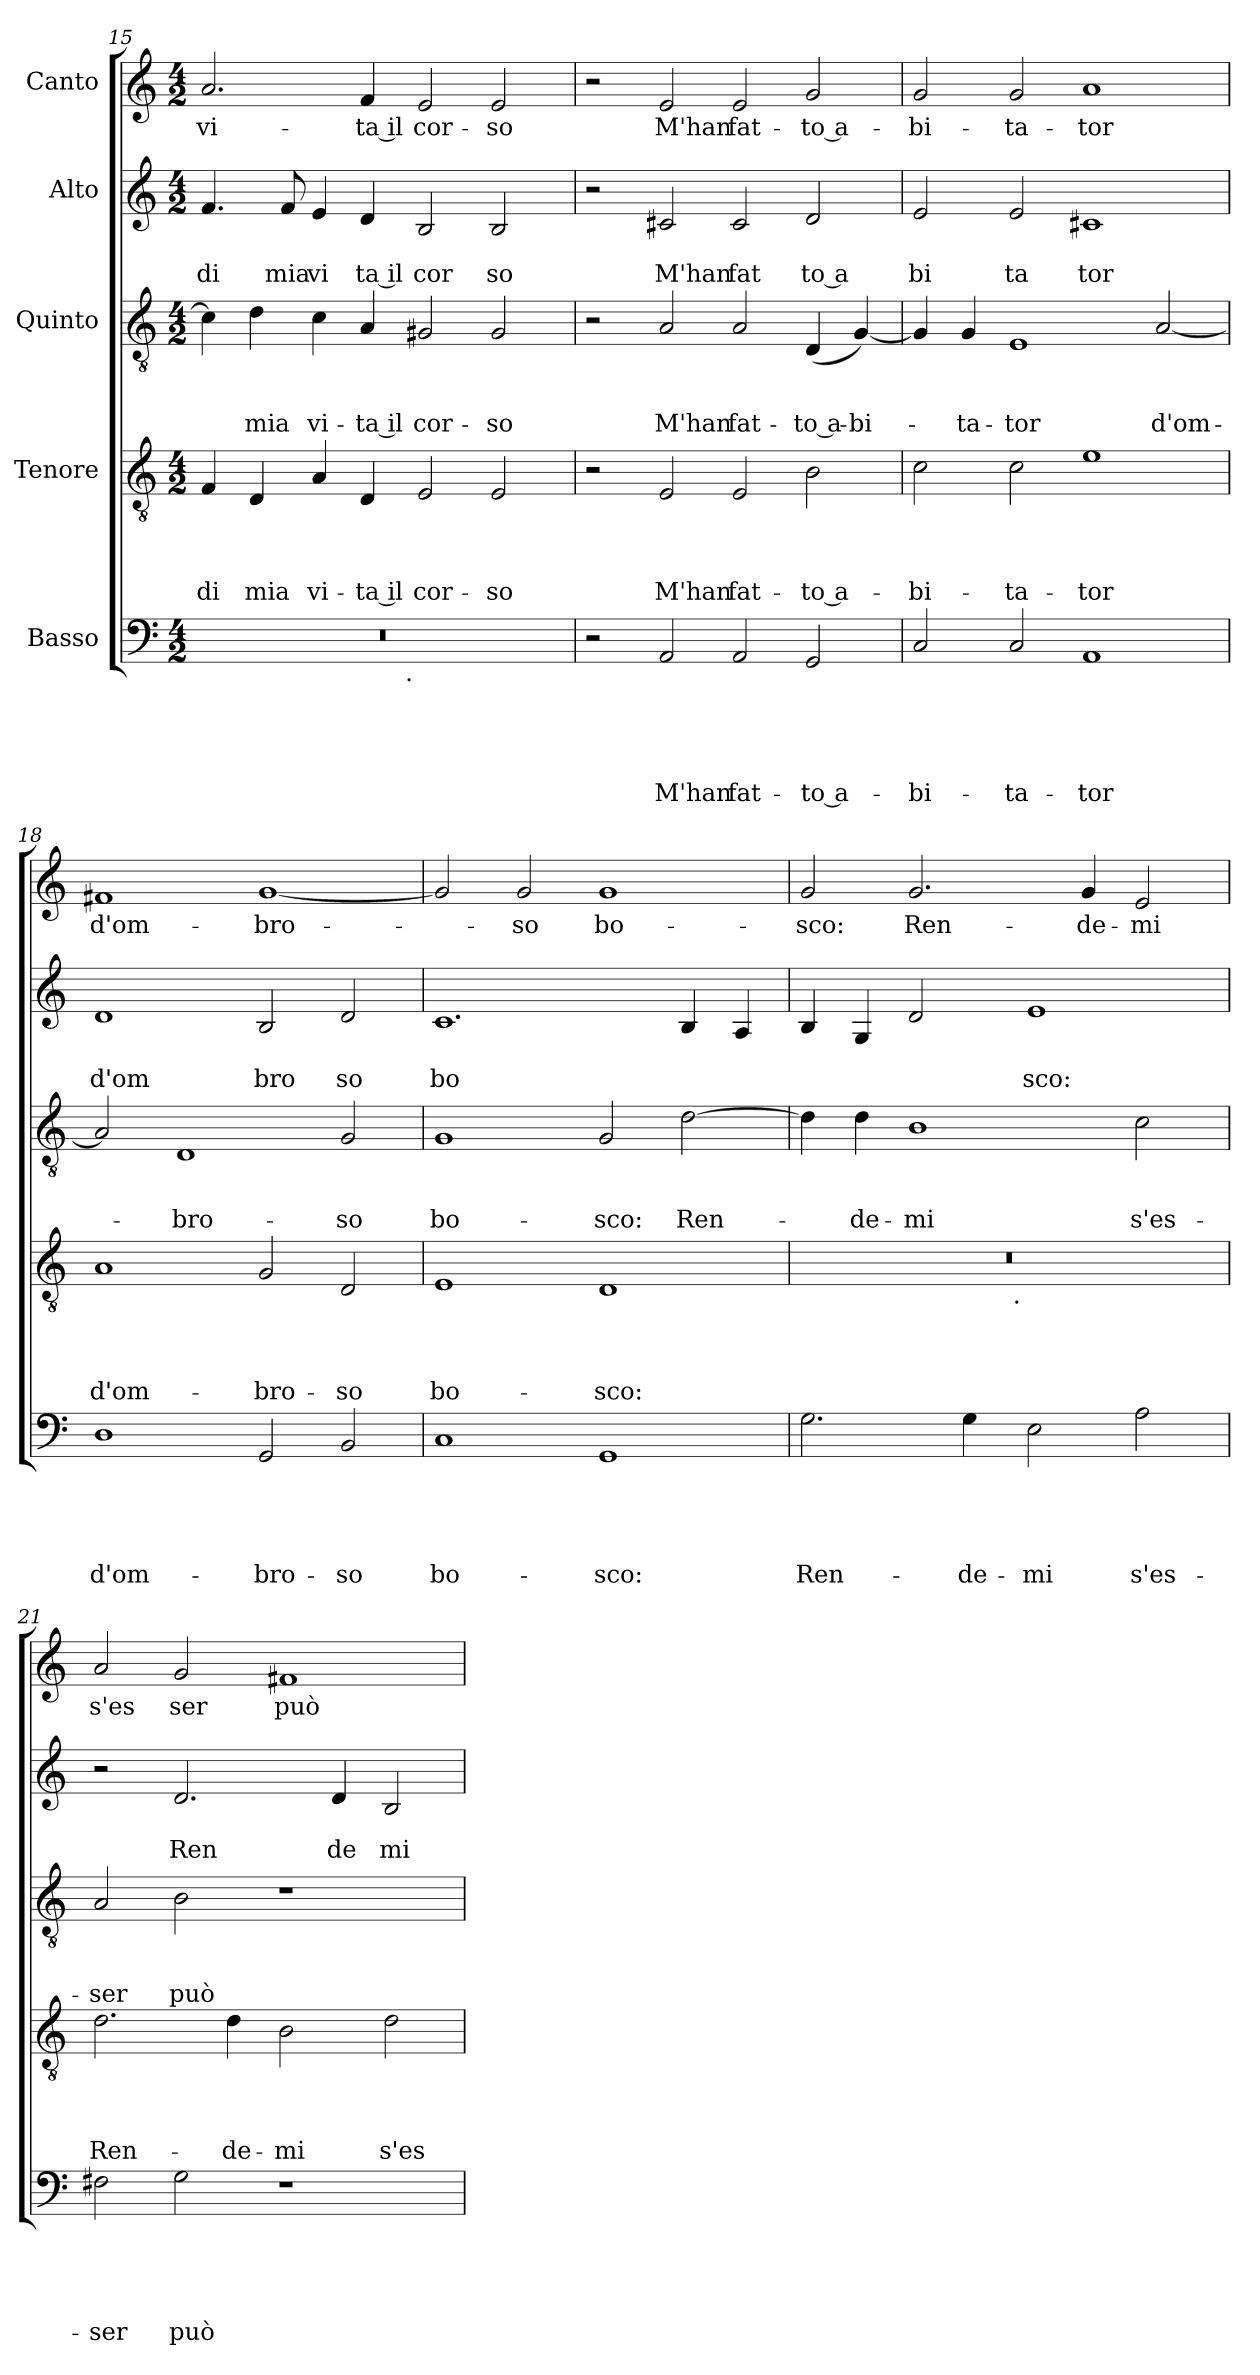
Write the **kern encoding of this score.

**kern	**text	**text	**text	**text	**text	**kern	**text	**text	**text	**text	**kern	**text	**text	**text	**kern	**text	**text	**kern	**text
*part5	*part5	*part5	*part5	*part5	*part5	*part4	*part4	*part4	*part4	*part4	*part3	*part3	*part3	*part3	*part2	*part2	*part2	*part1	*part1
*staff5	*staff5	*staff5	*staff5	*staff5	*staff5	*staff4	*staff4	*staff4	*staff4	*staff4	*staff3	*staff3	*staff3	*staff3	*staff2	*staff2	*staff2	*staff1	*staff1
*I"Basso	*	*	*	*	*	*I"Tenore	*	*	*	*	*I"Quinto	*	*	*	*I"Alto	*	*	*I"Canto	*
!!LO:PB:g=z
*clefF4	*	*	*	*	*	*clefGv2	*	*	*	*	*clefGv2	*	*	*	*clefG2	*	*	*clefG2	*
*k[]	*	*	*	*	*	*k[]	*	*	*	*	*k[]	*	*	*	*k[]	*	*	*k[]	*
*C:	*	*	*	*	*	*C:	*	*	*	*	*C:	*	*	*	*C:	*	*	*C:	*
*M4/2	*	*	*	*	*	*M4/2	*	*	*	*	*M4/2	*	*	*	*M4/2	*	*	*M4/2	*
=15	=15	=15	=15	=15	=15	=15	=15	=15	=15	=15	=15	=15	=15	=15	=15	=15	=15	=15	=15
!	!	!	!	!	!	!	!	!	!	!LO:LY:b	!	!	!	!	!	!	!LO:LY:b	!	!LO:LY:b
*^	*	*	*	*	*	*	*	*	*	*	*	*	*	*	*	*	*	*	*
0r	2ryy	.	.	.	.	.	4F/	.	.	.	di	4c\]	.	.	.	4.f/	.	di	2.a/	vi-
!	!	!	!	!	!	!	!	!	!	!	!LO:LY:b	!	!	!	!LO:LY:b	!	!	!	!	!
.	.	.	.	.	.	.	4D/	.	.	.	mia	4d\	.	.	mia	.	.	.	.	.
!	!	!	!	!	!	!	!	!	!	!	!	!	!	!	!	!	!	!LO:LY:b	!	!
.	.	.	.	.	.	.	.	.	.	.	.	.	.	.	.	8f/	.	mia	.	.
!	!	!	!	!	!	!	!	!	!	!	!LO:LY:b	!	!	!	!LO:LY:b	!	!	!LO:LY:b	!	!
.	4...ryy	.	.	.	.	.	4A/	.	.	.	vi-	4c\	.	.	vi-	4e/	.	vi	.	.
!	!	!	!	!	!	!	!	!	!	!	!LO:LY:b:rj	!	!	!	!LO:LY:b:rj	!	!	!LO:LY:b:rj	!	!LO:LY:b:rj
.	.	.	.	.	.	.	4D/	.	.	.	-ta il	4A/	.	.	-ta il	4d/	.	ta il	4f/	-ta il
!	!LO:TX:b:t=.	!	!	!	!	!	!	!	!	!	!	!	!	!	!	!	!	!	!	!
.	1ryy	.	.	.	.	.	.	.	.	.	.	.	.	.	.	.	.	.	.	.
!	!	!	!	!	!	!	!	!	!	!	!LO:LY:b	!	!	!	!LO:LY:b	!	!	!LO:LY:b	!	!LO:LY:b
.	.	.	.	.	.	.	2E/	.	.	.	cor-	2G#X/	.	.	cor-	2B/	.	cor	2e/	cor-
!	!	!	!	!	!	!	!	!	!	!	!LO:LY:b	!	!	!	!LO:LY:b	!	!	!LO:LY:b	!	!LO:LY:b
.	.	.	.	.	.	.	2E/	.	.	.	-so	2G#/	.	.	-so	2B/	.	so	2e/	-so
.	32ryy	.	.	.	.	.	.	.	.	.	.	.	.	.	.	.	.	.	.	.
*v	*v	*	*	*	*	*	*	*	*	*	*	*	*	*	*	*	*	*	*	*
=16	=16	=16	=16	=16	=16	=16	=16	=16	=16	=16	=16	=16	=16	=16	=16	=16	=16	=16	=16
2r	.	.	.	.	.	2r	.	.	.	.	2r	.	.	.	2r	.	.	2r	.
!	!	!	!	!	!LO:LY:b	!	!	!	!	!LO:LY:b	!	!	!	!LO:LY:b	!	!	!LO:LY:b	!	!LO:LY:b
2AA/	.	.	.	.	M'han	2E/	.	.	.	M'han	2A/	.	.	M'han	2c#X/	.	M'han	2e/	M'han
!	!	!	!	!	!LO:LY:b	!	!	!	!	!LO:LY:b	!	!	!	!LO:LY:b	!	!	!LO:LY:b	!	!LO:LY:b
2AA/	.	.	.	.	fat-	2E/	.	.	.	fat-	2A/	.	.	fat-	2c#/	.	fat	2e/	fat-
!	!	!	!	!	!LO:LY:b:rj	!	!	!	!	!LO:LY:b:rj	!	!	!	!LO:LY:b:rj	!	!	!LO:LY:b:rj	!	!LO:LY:b:rj
2GG/	.	.	.	.	-to a-	2B\	.	.	.	-to a-	(4D/	.	.	-to a-	2d/	.	to a	2g/	-to a-
!	!	!	!	!	!	!	!	!	!	!	!	!	!	!LO:LY:b	!	!	!	!	!
.	.	.	.	.	.	.	.	.	.	.	[<4G/)	.	.	-bi-	.	.	.	.	.
=17	=17	=17	=17	=17	=17	=17	=17	=17	=17	=17	=17	=17	=17	=17	=17	=17	=17	=17	=17
!	!	!	!	!	!LO:LY:b	!	!	!	!	!LO:LY:b	!	!	!	!	!	!	!LO:LY:b	!	!LO:LY:b
2C/	.	.	.	.	-bi-	2c\	.	.	.	-bi-	4G/]	.	.	.	2e/	.	bi	2g/	-bi-
!	!	!	!	!	!	!	!	!	!	!	!	!	!	!LO:LY:b	!	!	!	!	!
.	.	.	.	.	.	.	.	.	.	.	4G/	.	.	-ta-	.	.	.	.	.
!	!	!	!	!	!LO:LY:b	!	!	!	!	!LO:LY:b	!	!	!	!LO:LY:b	!	!	!LO:LY:b	!	!LO:LY:b
2C/	.	.	.	.	-ta-	2c\	.	.	.	-ta-	1E	.	.	-tor	2e/	.	ta	2g/	-ta-
!	!	!	!	!	!LO:LY:b	!	!	!	!	!LO:LY:b	!	!	!	!	!	!	!LO:LY:b	!	!LO:LY:b
1AA	.	.	.	.	-tor	1e	.	.	.	-tor	.	.	.	.	1c#X	.	tor	1a	-tor
!	!	!	!	!	!	!	!	!	!	!	!	!	!	!LO:LY:b	!	!	!	!	!
.	.	.	.	.	.	.	.	.	.	.	[<2A/	.	.	d'om-	.	.	.	.	.
=18	=18	=18	=18	=18	=18	=18	=18	=18	=18	=18	=18	=18	=18	=18	=18	=18	=18	=18	=18
!	!	!	!	!	!LO:LY:b	!	!	!	!	!LO:LY:b	!	!	!	!	!	!	!LO:LY:b	!	!LO:LY:b
1D	.	.	.	.	d'om-	1A	.	.	.	d'om-	2A/]	.	.	.	1d	.	d'om	1f#X	d'om-
!	!	!	!	!	!	!	!	!	!	!	!	!	!	!LO:LY:b	!	!	!	!	!
.	.	.	.	.	.	.	.	.	.	.	1D	.	.	-bro-	.	.	.	.	.
!	!	!	!	!	!LO:LY:b	!	!	!	!	!LO:LY:b	!	!	!	!	!	!	!LO:LY:b	!	!LO:LY:b
2GG/	.	.	.	.	-bro-	2G/	.	.	.	-bro-	.	.	.	.	2B/	.	bro	[<1g	-bro-
!	!	!	!	!	!LO:LY:b	!	!	!	!	!LO:LY:b	!	!	!	!LO:LY:b	!	!	!LO:LY:b	!	!
2BB/	.	.	.	.	-so	2D/	.	.	.	-so	2G/	.	.	-so	2d/	.	so	.	.
=19	=19	=19	=19	=19	=19	=19	=19	=19	=19	=19	=19	=19	=19	=19	=19	=19	=19	=19	=19
!	!	!	!	!	!LO:LY:b	!	!	!	!	!LO:LY:b	!	!	!	!LO:LY:b	!	!	!LO:LY:b	!	!
1C	.	.	.	.	bo-	1E	.	.	.	bo-	1G	.	.	bo-	1.c	.	bo	2g/]	.
!	!	!	!	!	!	!	!	!	!	!	!	!	!	!	!	!	!	!	!LO:LY:b
.	.	.	.	.	.	.	.	.	.	.	.	.	.	.	.	.	.	2g/	-so
!	!	!	!	!	!LO:LY:b	!	!	!	!	!LO:LY:b	!	!	!	!LO:LY:b	!	!	!	!	!LO:LY:b
1GG	.	.	.	.	-sco:	1D	.	.	.	-sco:	2G/	.	.	-sco:	.	.	.	1g	bo-
!	!	!	!	!	!	!	!	!	!	!	!	!	!	!LO:LY:b	!	!	!	!	!
.	.	.	.	.	.	.	.	.	.	.	[>2d\	.	.	Ren-	4B/	.	.	.	.
.	.	.	.	.	.	.	.	.	.	.	.	.	.	.	4A/	.	.	.	.
=20	=20	=20	=20	=20	=20	=20	=20	=20	=20	=20	=20	=20	=20	=20	=20	=20	=20	=20	=20
!	!	!	!	!	!LO:LY:b	!	!	!	!	!	!	!	!	!	!	!	!	!	!LO:LY:b
*	*	*	*	*	*	*^	*	*	*	*	*	*	*	*	*	*	*	*	*
2.G\	.	.	.	.	Ren-	0r	2ryy	.	.	.	.	4d\]	.	.	.	4B/	.	.	2g/	-sco:
!	!	!	!	!	!	!	!	!	!	!	!	!	!	!	!LO:LY:b	!	!	!	!	!
.	.	.	.	.	.	.	.	.	.	.	.	4d\	.	.	-de-	4G/	.	.	.	.
!	!	!	!	!	!	!	!	!	!	!	!	!	!	!	!LO:LY:b	!	!	!	!	!LO:LY:b
.	.	.	.	.	.	.	4...ryy	.	.	.	.	1B	.	.	-mi	2d/	.	.	2.g/	Ren-
!	!	!	!	!	!LO:LY:b	!	!	!	!	!	!	!	!	!	!	!	!	!	!	!
4G\	.	.	.	.	-de-	.	.	.	.	.	.	.	.	.	.	.	.	.	.	.
!	!	!	!	!	!	!	!LO:TX:b:t=.	!	!	!	!	!	!	!	!	!	!	!	!	!
.	.	.	.	.	.	.	1ryy	.	.	.	.	.	.	.	.	.	.	.	.	.
!	!	!	!	!	!LO:LY:b	!	!	!	!	!	!	!	!	!	!	!	!	!LO:LY:b	!	!
2E\	.	.	.	.	-mi	.	.	.	.	.	.	.	.	.	.	1e	.	sco:	.	.
!	!	!	!	!	!	!	!	!	!	!	!	!	!	!	!	!	!	!	!	!LO:LY:b
.	.	.	.	.	.	.	.	.	.	.	.	.	.	.	.	.	.	.	4g/	-de-
!	!	!	!	!	!LO:LY:b	!	!	!	!	!	!	!	!	!	!LO:LY:b	!	!	!	!	!LO:LY:b
2A\	.	.	.	.	s'es-	.	.	.	.	.	.	2c\	.	.	s'es-	.	.	.	2e/	-mi
.	.	.	.	.	.	.	32ryy	.	.	.	.	.	.	.	.	.	.	.	.	.
!!LO:LB:g=z
=21	=21	=21	=21	=21	=21	=21	=21	=21	=21	=21	=21	=21	=21	=21	=21	=21	=21	=21	=21	=21
!	!	!	!	!	!LO:LY:b	!	!	!	!	!	!LO:LY:b	!	!	!	!LO:LY:b	!	!	!	!	!LO:LY:b
*	*	*	*	*	*	*v	*v	*	*	*	*	*	*	*	*	*	*	*	*	*
2F#X\	.	.	.	.	-ser	2.d\	.	.	.	Ren-	2A/	.	.	-ser	2r	.	.	2a/	s'es
!	!	!	!	!	!LO:LY:b	!	!	!	!	!	!	!	!	!LO:LY:b	!	!	!LO:LY:b	!	!LO:LY:b
2G\	.	.	.	.	può	.	.	.	.	.	2B\	.	.	può	2.d/	.	Ren	2g/	ser
!	!	!	!	!	!	!	!	!	!	!LO:LY:b	!	!	!	!	!	!	!	!	!
.	.	.	.	.	.	4d\	.	.	.	-de-	.	.	.	.	.	.	.	.	.
!	!	!	!	!	!	!	!	!	!	!LO:LY:b	!	!	!	!	!	!	!	!	!LO:LY:b
1r	.	.	.	.	.	2B\	.	.	.	-mi	1r	.	.	.	.	.	.	1f#X	può
!	!	!	!	!	!	!	!	!	!	!	!	!	!	!	!	!	!LO:LY:b	!	!
.	.	.	.	.	.	.	.	.	.	.	.	.	.	.	4d/	.	de	.	.
!	!	!	!	!	!	!	!	!	!	!LO:LY:b	!	!	!	!	!	!	!LO:LY:b	!	!
.	.	.	.	.	.	2d\	.	.	.	s'es-	.	.	.	.	2B/	.	mi	.	.
=	=	=	=	=	=	=	=	=	=	=	=	=	=	=	=	=	=	=	=
*-	*-	*-	*-	*-	*-	*-	*-	*-	*-	*-	*-	*-	*-	*-	*-	*-	*-	*-	*-
